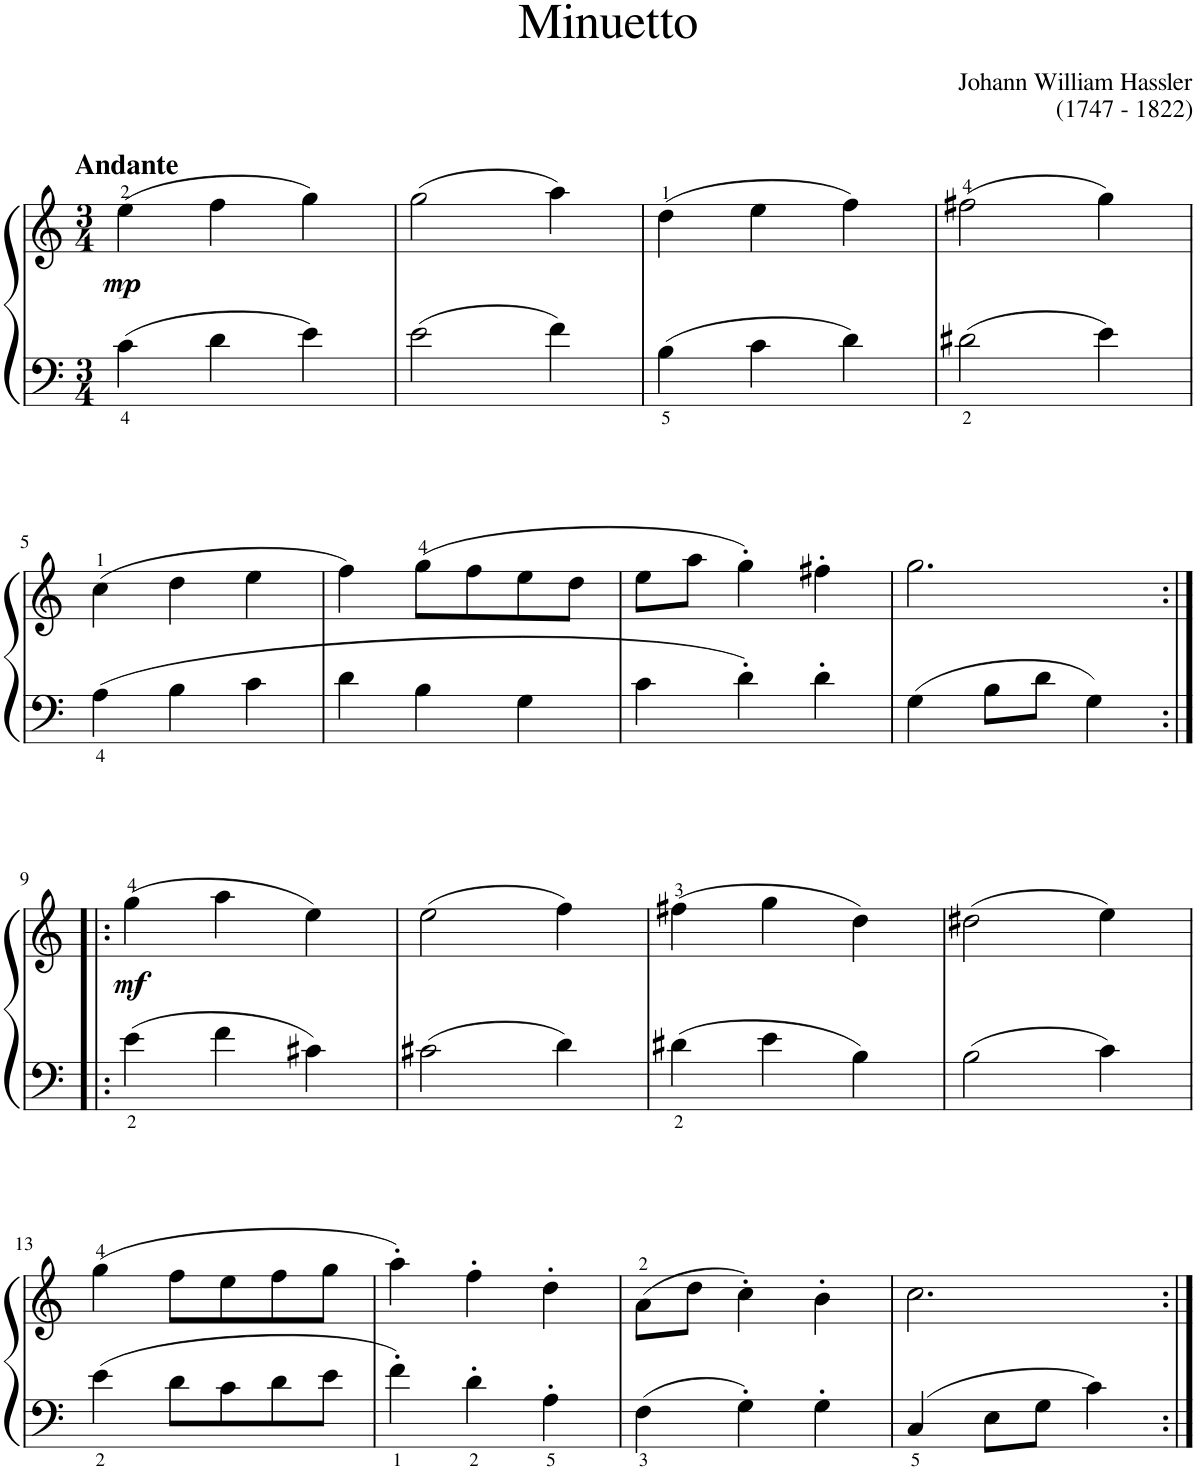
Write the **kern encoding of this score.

**kern	**kern	**dynam
*part1	*part1	*part1
*staff2	*staff1	*staff1/2
*I"Piano	*	*
*I'Pno	*	*
*clefF4	*clefG2	*
*k[]	*k[]	*
*M3/4	*M3/4	*
=1	=1	=1
!	!LO:TX:a:B:t=Andante	!
!	!	!LO:DY:b
4c\	(4ee\	mp
4d\	4ff\	.
4e\	4gg\)	.
=2	=2	=2
2e\	(2gg\	.
4f\	4aa\)	.
=3	=3	=3
4B\	(4dd\	.
4c\	4ee\	.
4d\	4ff\)	.
=4	=4	=4
2d#X\	(2ff#X\	.
4e\	4gg\)	.
!!LO:LB:g=z
=5	=5	=5
4A\	(4cc\	.
4B\	4dd\	.
4c\	4ee\	.
=6	=6	=6
4d\	4ff\)	.
4B\	(8gg\L	.
.	8ff\	.
4G\	8ee\	.
.	8dd\J	.
=7	=7	=7
4c\	8ee\L	.
.	8aa\J	.
4d'\	4gg'\)	.
4d'\	4ff#X'\	.
=8	=8	=8
4G\	2.gg\	.
8B\L	.	.
8d\J	.	.
4G\	.	.
!!LO:LB:g=z
=9:|!|:	=9:|!|:	=9:|!|:
!	!	!LO:DY:b
4e\	(4gg\	mf
4f\	4aa\	.
4c#X\	4ee\)	.
=10	=10	=10
2c#X\	(2ee\	.
4d\	4ff\)	.
=11	=11	=11
4d#X\	(4ff#X\	.
4e\	4gg\	.
4B\	4dd\)	.
=12	=12	=12
2B\	(2dd#X\	.
4c\	4ee\)	.
!!LO:LB:g=z
=13	=13	=13
4e\	(4gg\	.
8d\L	8ff\L	.
8c\	8ee\	.
8d\	8ff\	.
8e\J	8gg\J	.
=14	=14	=14
4f'\	4aa'\)	.
4d'\	4ff'\	.
4A'\	4dd'\	.
=15	=15	=15
4F\	(8a\L	.
.	8dd\J	.
4G'\	4cc'\)	.
4G'\	4b'\	.
=16	=16	=16
4C/	2.cc\	.
8E\L	.	.
8G\J	.	.
4c\	.	.
=:|!	=:|!	=:|!
*-	*-	*-
